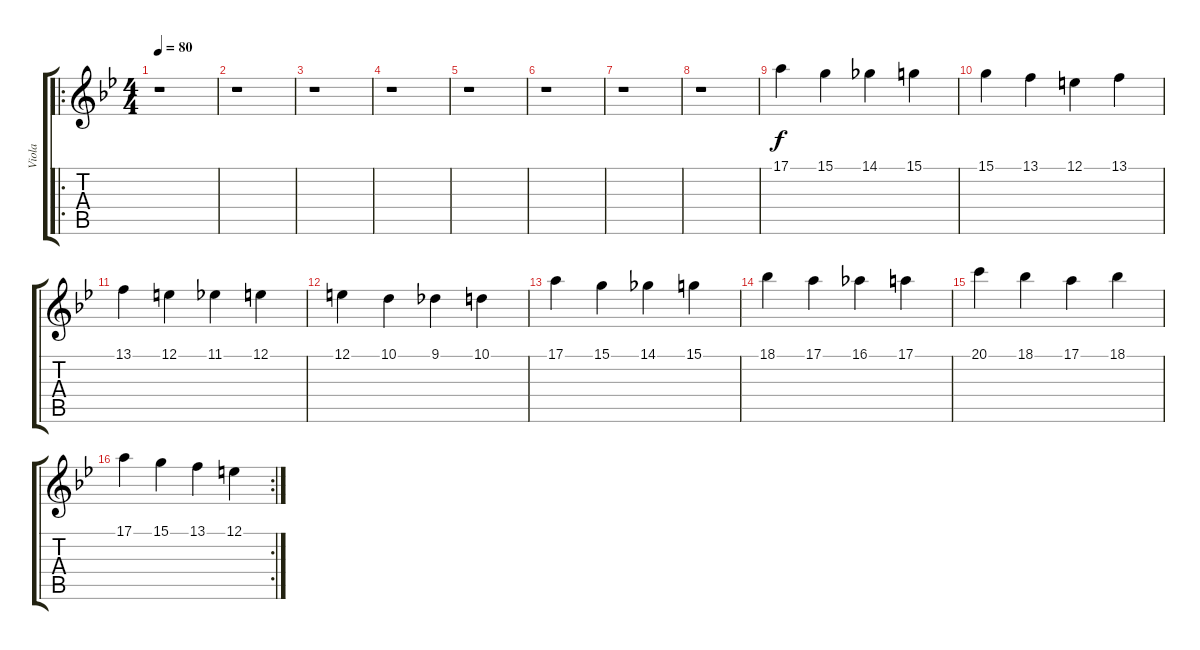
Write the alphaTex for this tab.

\track ("Viola" "Viola") {instrument viola}
\staff {score tabs}
\tuning (E4 B3 G3 D3 A2 E2) {hide}
\ro
\ts (4 4)
\tempo 80
\clef g2
\ks bb
r.1{dy f instrument viola} |
r.1 |
r.1 |
r.1 |
r.1 |
r.1 |
r.1 |
r.1 |
17.1.4{volume 13} 15.1.4 14.1.4 15.1.4 |
15.1.4 13.1.4 12.1.4 13.1.4 |
13.1.4 12.1.4 11.1.4 12.1.4 |
12.1.4 10.1.4 9.1.4 10.1.4 |
17.1.4 15.1.4 14.1.4 15.1.4 |
18.1.4 17.1.4 16.1.4 17.1.4 |
20.1.4 18.1.4 17.1.4 18.1.4 |
\rc 2
17.1.4{volume 9} 15.1.4 13.1.4 12.1.4
